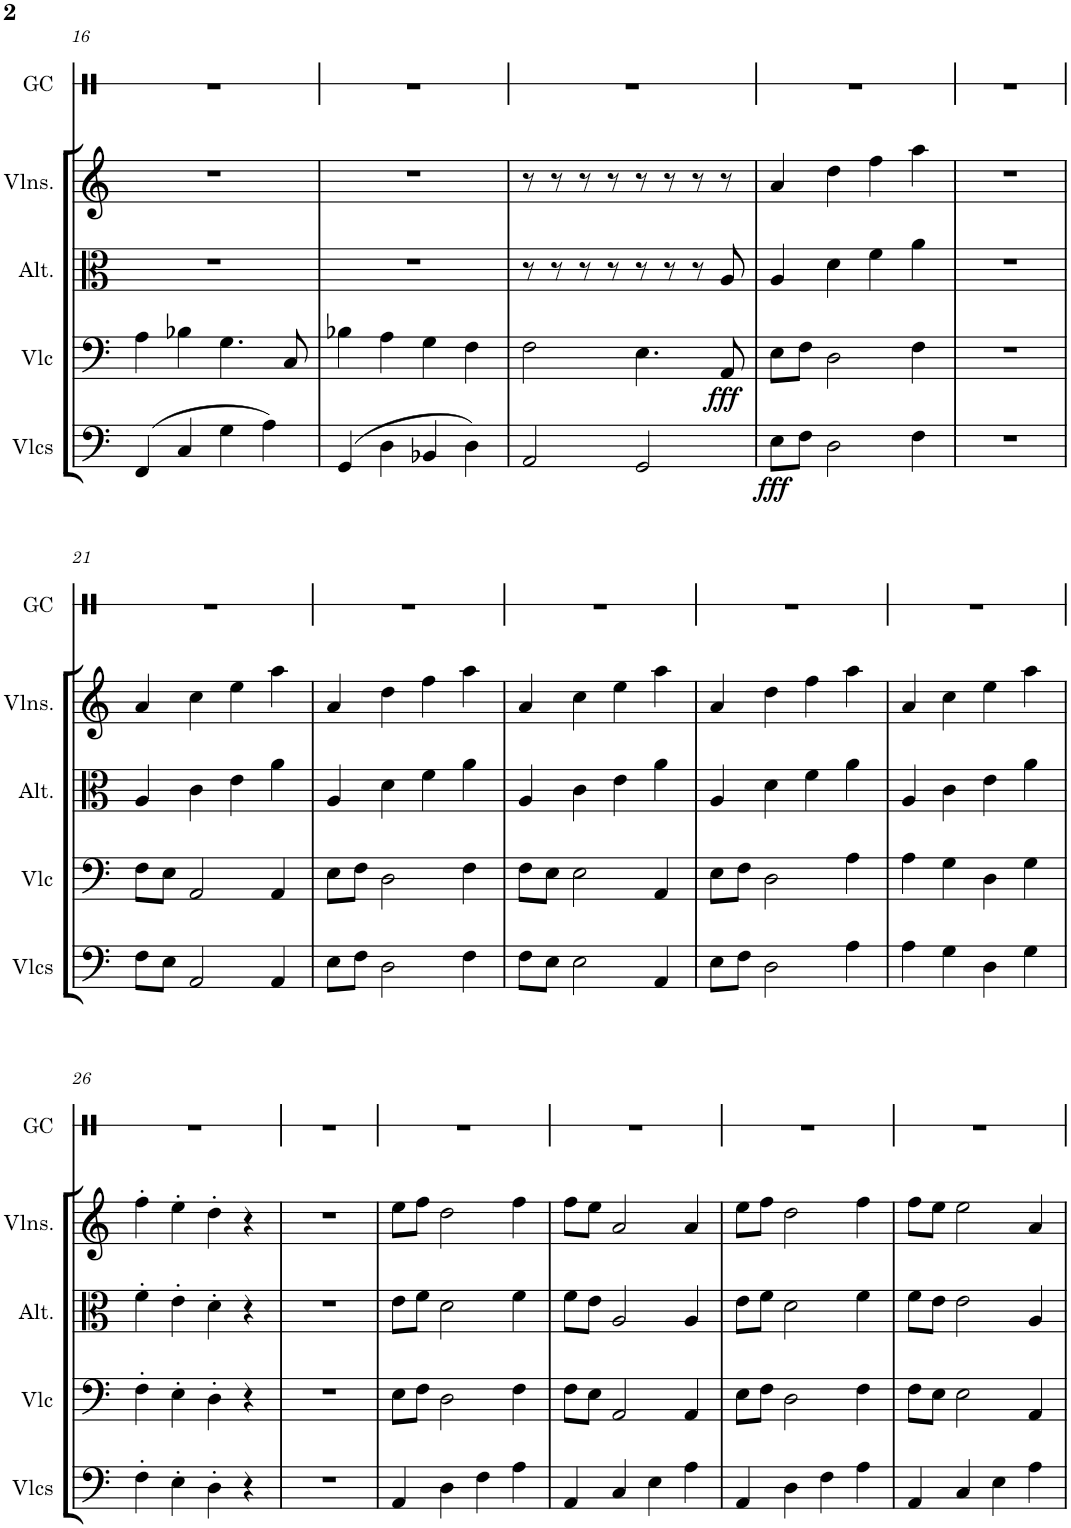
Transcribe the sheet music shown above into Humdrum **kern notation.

**kern	**dynam	**kern	**dynam	**kern	**kern	**kern
*part5	*part5	*part4	*part4	*part3	*part2	*part1
*staff5	*staff5	*staff4	*staff4	*staff3	*staff2	*staff1
*I"Violoncelles	*	*I"Violoncelle	*	*I"Alto	*I"Violons	*I"Grosse caisse
*I'Vlcs	*	*I'Vlc	*	*I'Alt.	*I'Vlns.	*I'GC
!!LO:PB:g=z
*clefF4	*	*clefF4	*	*clefC3	*clefG2	*clefX
*k[]	*	*k[]	*	*k[]	*k[]	*k[]
*M4/4	*	*M4/4	*	*M4/4	*M4/4	*M4/4
=16	=16	=16	=16	=16	=16	=16
(4FF/	.	4A\	.	1r	1r	1r
4C/	.	4B-X\	.	.	.	.
4G\	.	4.G\	.	.	.	.
4A\)	.	.	.	.	.	.
.	.	8C/	.	.	.	.
=17	=17	=17	=17	=17	=17	=17
(4GG/	.	4B-X\	.	1r	1r	1r
4D\	.	4A\	.	.	.	.
4BB-X/	.	4G\	.	.	.	.
4D\)	.	4F\	.	.	.	.
=18	=18	=18	=18	=18	=18	=18
2AA/	.	2F\	.	8r	8r	1r
.	.	.	.	8r	8r	.
.	.	.	.	8r	8r	.
.	.	.	.	8r	8r	.
2GG/	.	4.E\	.	8r	8r	.
.	.	.	.	8r	8r	.
.	.	.	.	8r	8r	.
!	!	!	!LO:DY:b	!	!	!
.	.	8AA/	fff	8A/	8r	.
=19	=19	=19	=19	=19	=19	=19
!	!LO:DY:b	!	!	!	!	!
8E\L	fff	8E\L	.	4A/	4a/	1r
8F\J	.	8F\J	.	.	.	.
2D\	.	2D\	.	4d\	4dd\	.
.	.	.	.	4f\	4ff\	.
4F\	.	4F\	.	4a\	4aa\	.
=20	=20	=20	=20	=20	=20	=20
1r	.	1r	.	1r	1r	1r
!!LO:LB:g=z
=21	=21	=21	=21	=21	=21	=21
8F\L	.	8F\L	.	4A/	4a/	1r
8E\J	.	8E\J	.	.	.	.
2AA/	.	2AA/	.	4c\	4cc\	.
.	.	.	.	4e\	4ee\	.
4AA/	.	4AA/	.	4a\	4aa\	.
=22	=22	=22	=22	=22	=22	=22
8E\L	.	8E\L	.	4A/	4a/	1r
8F\J	.	8F\J	.	.	.	.
2D\	.	2D\	.	4d\	4dd\	.
.	.	.	.	4f\	4ff\	.
4F\	.	4F\	.	4a\	4aa\	.
=23	=23	=23	=23	=23	=23	=23
8F\L	.	8F\L	.	4A/	4a/	1r
8E\J	.	8E\J	.	.	.	.
2E\	.	2E\	.	4c\	4cc\	.
.	.	.	.	4e\	4ee\	.
4AA/	.	4AA/	.	4a\	4aa\	.
=24	=24	=24	=24	=24	=24	=24
8E\L	.	8E\L	.	4A/	4a/	1r
8F\J	.	8F\J	.	.	.	.
2D\	.	2D\	.	4d\	4dd\	.
.	.	.	.	4f\	4ff\	.
4A\	.	4A\	.	4a\	4aa\	.
=25	=25	=25	=25	=25	=25	=25
4A\	.	4A\	.	4A/	4a/	1r
4G\	.	4G\	.	4c\	4cc\	.
4D\	.	4D\	.	4e\	4ee\	.
4G\	.	4G\	.	4a\	4aa\	.
!!LO:LB:g=z
=26	=26	=26	=26	=26	=26	=26
4F'\	.	4F'\	.	4f'\	4ff'\	1r
4E'\	.	4E'\	.	4e'\	4ee'\	.
4D'\	.	4D'\	.	4d'\	4dd'\	.
4r	.	4r	.	4r	4r	.
=27	=27	=27	=27	=27	=27	=27
1r	.	1r	.	1r	1r	1r
=28	=28	=28	=28	=28	=28	=28
4AA/	.	8E\L	.	8e\L	8ee\L	1r
.	.	8F\J	.	8f\J	8ff\J	.
4D\	.	2D\	.	2d\	2dd\	.
4F\	.	.	.	.	.	.
4A\	.	4F\	.	4f\	4ff\	.
=29	=29	=29	=29	=29	=29	=29
4AA/	.	8F\L	.	8f\L	8ff\L	1r
.	.	8E\J	.	8e\J	8ee\J	.
4C/	.	2AA/	.	2A/	2a/	.
4E\	.	.	.	.	.	.
4A\	.	4AA/	.	4A/	4a/	.
=30	=30	=30	=30	=30	=30	=30
4AA/	.	8E\L	.	8e\L	8ee\L	1r
.	.	8F\J	.	8f\J	8ff\J	.
4D\	.	2D\	.	2d\	2dd\	.
4F\	.	.	.	.	.	.
4A\	.	4F\	.	4f\	4ff\	.
=31	=31	=31	=31	=31	=31	=31
4AA/	.	8F\L	.	8f\L	8ff\L	1r
.	.	8E\J	.	8e\J	8ee\J	.
4C/	.	2E\	.	2e\	2ee\	.
4E\	.	.	.	.	.	.
4A\	.	4AA/	.	4A/	4a/	.
=	=	=	=	=	=	=
*-	*-	*-	*-	*-	*-	*-
